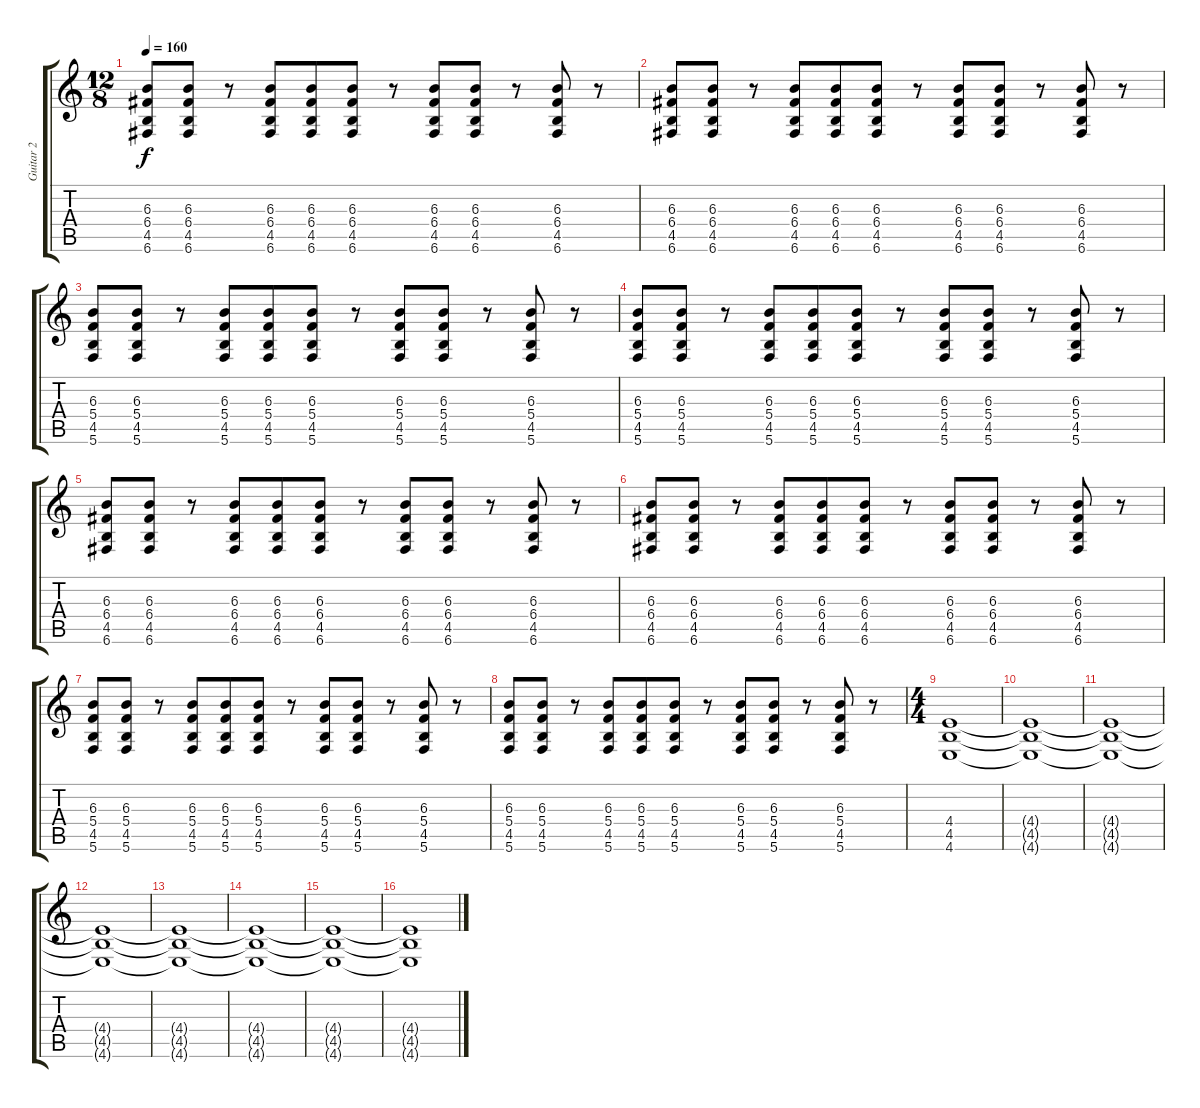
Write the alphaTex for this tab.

\track ("Guitar 2" "Guitar 2") {instrument distortionguitar}
\staff {score tabs}
\tuning (D4 A3 F3 C3 G2 C2) {hide}
\ts (12 8)
\tempo 160
\clef g2
\ks c
(6.3 6.4 4.5 6.6).8{dy f instrument distortionguitar} (6.3 6.4 4.5 6.6).8 r.8 (6.3 6.4 4.5 6.6).8 (6.3 6.4 4.5 6.6).8 (6.3 6.4 4.5 6.6).8 r.8 (6.3 6.4 4.5 6.6).8 (6.3 6.4 4.5 6.6).8 r.8 (6.3 6.4 4.5 6.6).8 r.8 |
(6.3 6.4 4.5 6.6).8 (6.3 6.4 4.5 6.6).8 r.8 (6.3 6.4 4.5 6.6).8 (6.3 6.4 4.5 6.6).8 (6.3 6.4 4.5 6.6).8 r.8 (6.3 6.4 4.5 6.6).8 (6.3 6.4 4.5 6.6).8 r.8 (6.3 6.4 4.5 6.6).8 r.8 |
(6.3 5.4 4.5 5.6).8 (6.3 5.4 4.5 5.6).8 r.8 (6.3 5.4 4.5 5.6).8 (6.3 5.4 4.5 5.6).8 (6.3 5.4 4.5 5.6).8 r.8 (6.3 5.4 4.5 5.6).8 (6.3 5.4 4.5 5.6).8 r.8 (6.3 5.4 4.5 5.6).8 r.8 |
(6.3 5.4 4.5 5.6).8 (6.3 5.4 4.5 5.6).8 r.8 (6.3 5.4 4.5 5.6).8 (6.3 5.4 4.5 5.6).8 (6.3 5.4 4.5 5.6).8 r.8 (6.3 5.4 4.5 5.6).8 (6.3 5.4 4.5 5.6).8 r.8 (6.3 5.4 4.5 5.6).8 r.8 |
(6.3 6.4 4.5 6.6).8 (6.3 6.4 4.5 6.6).8 r.8 (6.3 6.4 4.5 6.6).8 (6.3 6.4 4.5 6.6).8 (6.3 6.4 4.5 6.6).8 r.8 (6.3 6.4 4.5 6.6).8 (6.3 6.4 4.5 6.6).8 r.8 (6.3 6.4 4.5 6.6).8 r.8 |
(6.3 6.4 4.5 6.6).8 (6.3 6.4 4.5 6.6).8 r.8 (6.3 6.4 4.5 6.6).8 (6.3 6.4 4.5 6.6).8 (6.3 6.4 4.5 6.6).8 r.8 (6.3 6.4 4.5 6.6).8 (6.3 6.4 4.5 6.6).8 r.8 (6.3 6.4 4.5 6.6).8 r.8 |
(6.3 5.4 4.5 5.6).8 (6.3 5.4 4.5 5.6).8 r.8 (6.3 5.4 4.5 5.6).8 (6.3 5.4 4.5 5.6).8 (6.3 5.4 4.5 5.6).8 r.8 (6.3 5.4 4.5 5.6).8 (6.3 5.4 4.5 5.6).8 r.8 (6.3 5.4 4.5 5.6).8 r.8 |
(6.3 5.4 4.5 5.6).8 (6.3 5.4 4.5 5.6).8 r.8 (6.3 5.4 4.5 5.6).8 (6.3 5.4 4.5 5.6).8 (6.3 5.4 4.5 5.6).8 r.8 (6.3 5.4 4.5 5.6).8 (6.3 5.4 4.5 5.6).8 r.8 (6.3 5.4 4.5 5.6).8 r.8 |
\ts (4 4)
(4.4 4.5 4.6).1 |
(4.4{t} 4.5{t} 4.6{t}).1 |
(4.4{t} 4.5{t} 4.6{t}).1 |
(4.4{t} 4.5{t} 4.6{t}).1 |
(4.4{t} 4.5{t} 4.6{t}).1{volume 2} |
(4.4{t} 4.5{t} 4.6{t}).1 |
(4.4{t} 4.5{t} 4.6{t}).1 |
(4.4{t} 4.5{t} 4.6{t}).1
